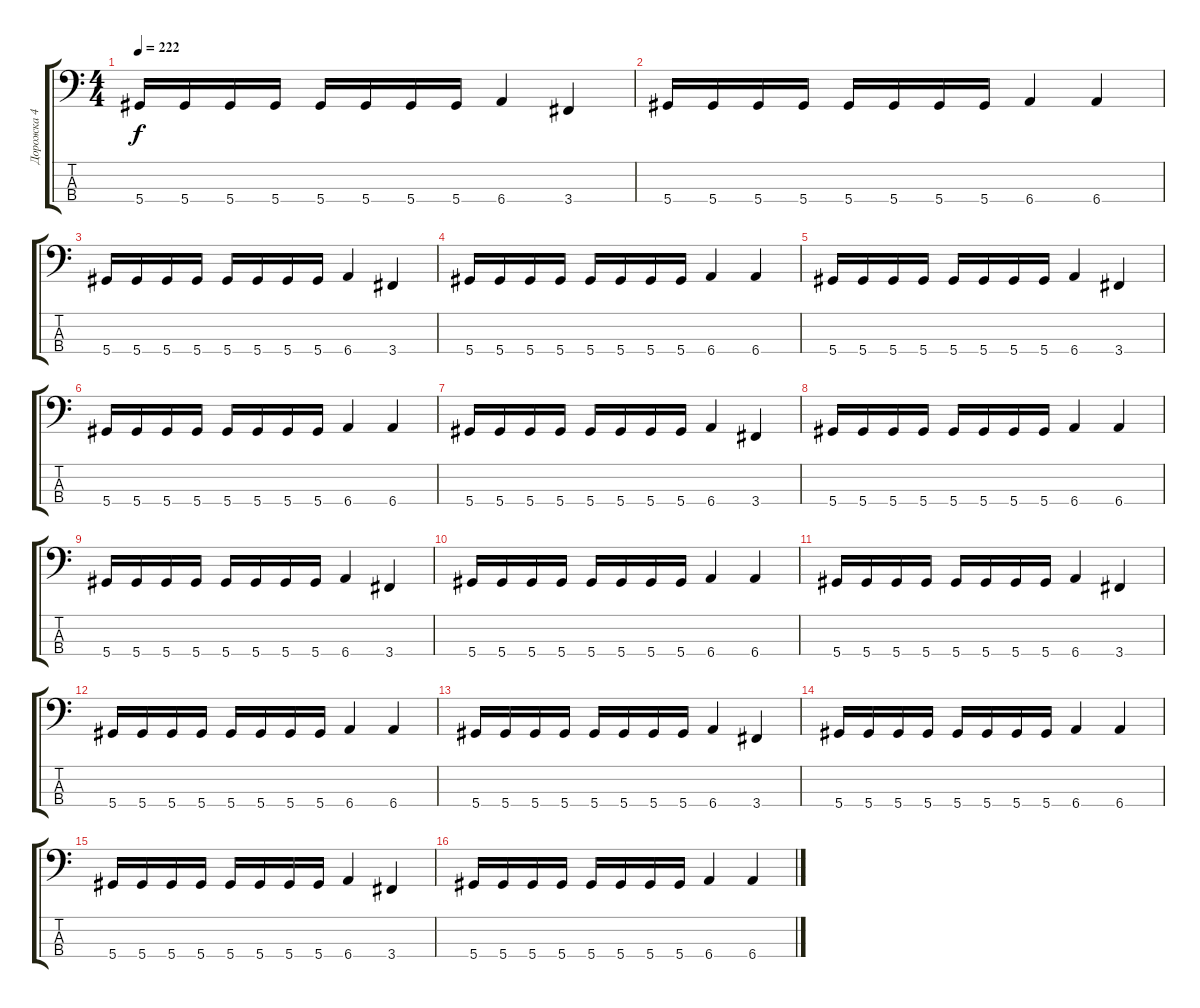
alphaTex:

\track ("Дорожка 4" "Дорожка 4") {instrument electricbassfinger}
\staff {score tabs}
\tuning (Gb2 Db2 Ab1 Eb1) {hide}
\ts (4 4)
\tempo 222
\clef f4
\ks c
5.4.16{dy f} 5.4.16 5.4.16 5.4.16 5.4.16 5.4.16 5.4.16 5.4.16 6.4.4 3.4.4 |
5.4.16 5.4.16 5.4.16 5.4.16 5.4.16 5.4.16 5.4.16 5.4.16 6.4.4 6.4.4 |
5.4.16 5.4.16 5.4.16 5.4.16 5.4.16 5.4.16 5.4.16 5.4.16 6.4.4 3.4.4 |
5.4.16 5.4.16 5.4.16 5.4.16 5.4.16 5.4.16 5.4.16 5.4.16 6.4.4 6.4.4 |
5.4.16 5.4.16 5.4.16 5.4.16 5.4.16 5.4.16 5.4.16 5.4.16 6.4.4 3.4.4 |
5.4.16 5.4.16 5.4.16 5.4.16 5.4.16 5.4.16 5.4.16 5.4.16 6.4.4 6.4.4 |
5.4.16 5.4.16 5.4.16 5.4.16 5.4.16 5.4.16 5.4.16 5.4.16 6.4.4 3.4.4 |
5.4.16 5.4.16 5.4.16 5.4.16 5.4.16 5.4.16 5.4.16 5.4.16 6.4.4 6.4.4 |
5.4.16 5.4.16 5.4.16 5.4.16 5.4.16 5.4.16 5.4.16 5.4.16 6.4.4 3.4.4 |
5.4.16 5.4.16 5.4.16 5.4.16 5.4.16 5.4.16 5.4.16 5.4.16 6.4.4 6.4.4 |
5.4.16 5.4.16 5.4.16 5.4.16 5.4.16 5.4.16 5.4.16 5.4.16 6.4.4 3.4.4 |
5.4.16 5.4.16 5.4.16 5.4.16 5.4.16 5.4.16 5.4.16 5.4.16 6.4.4 6.4.4 |
5.4.16 5.4.16 5.4.16 5.4.16 5.4.16 5.4.16 5.4.16 5.4.16 6.4.4 3.4.4 |
5.4.16 5.4.16 5.4.16 5.4.16 5.4.16 5.4.16 5.4.16 5.4.16 6.4.4 6.4.4 |
5.4.16 5.4.16 5.4.16 5.4.16 5.4.16 5.4.16 5.4.16 5.4.16 6.4.4 3.4.4 |
5.4.16 5.4.16 5.4.16 5.4.16 5.4.16 5.4.16 5.4.16 5.4.16 6.4.4 6.4.4
